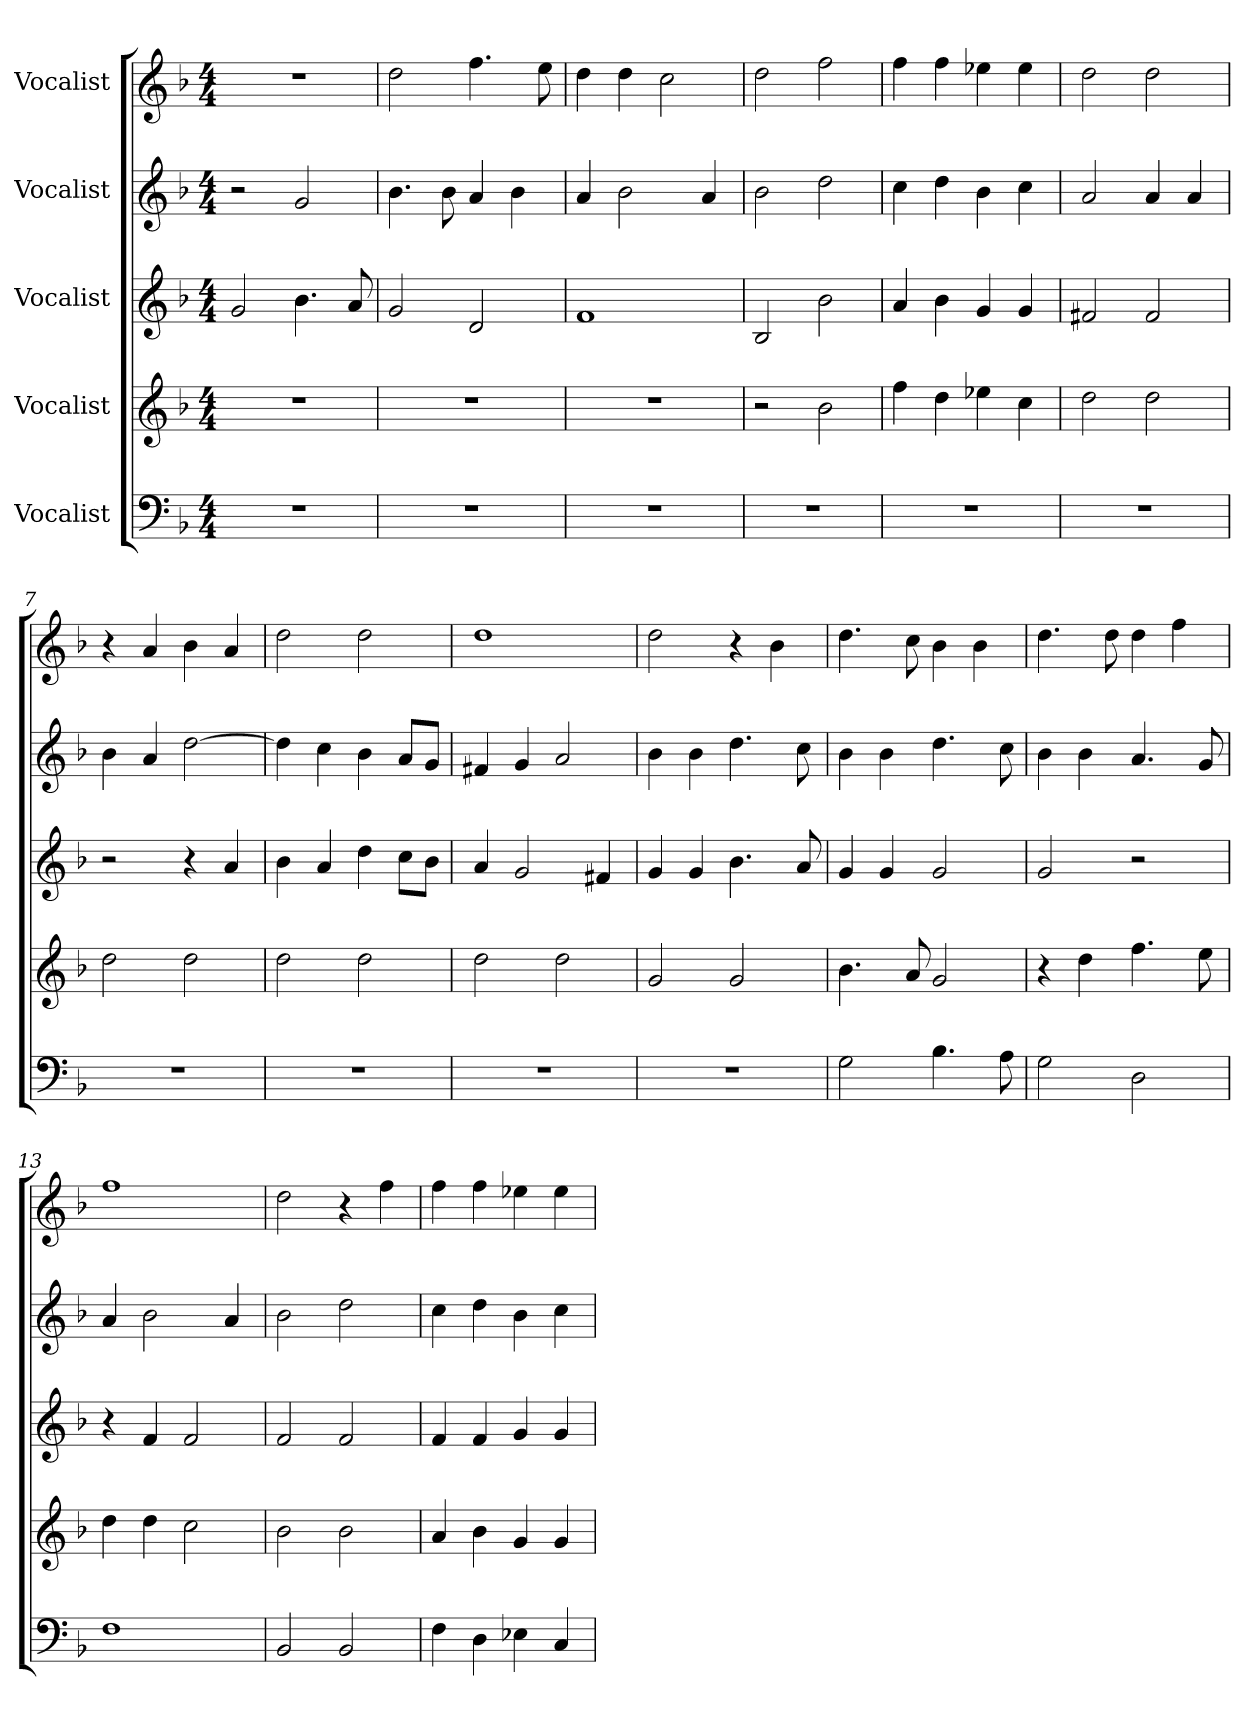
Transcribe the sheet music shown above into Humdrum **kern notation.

**kern	**kern	**kern	**kern	**kern
*part5	*part4	*part3	*part2	*part1
*staff5	*staff4	*staff3	*staff2	*staff1
*I"Vocalist	*I"Vocalist	*I"Vocalist	*I"Vocalist	*I"Vocalist
*clefF4	*clefG2	*clefG2	*clefG2	*clefG2
*k[b-]	*k[b-]	*k[b-]	*k[b-]	*k[b-]
*M4/4	*M4/4	*M4/4	*M4/4	*M4/4
*MM120	*MM120	*MM120	*MM120	*MM120
=1	=1	=1	=1	=1
1r	1r	2g/	2r	1r
.	.	4.b-\	2g/	.
.	.	8a/	.	.
=2	=2	=2	=2	=2
1r	1r	2g/	4.b-\	2dd\
.	.	.	8b-\	.
.	.	2d/	4a/	4.ff\
.	.	.	4b-\	.
.	.	.	.	8ee\
=3	=3	=3	=3	=3
1r	1r	1f	4a/	4dd\
.	.	.	2b-\	4dd\
.	.	.	.	2cc\
.	.	.	4a/	.
=4	=4	=4	=4	=4
1r	2r	2B-/	2b-\	2dd\
.	2b-\	2b-\	2dd\	2ff\
=5	=5	=5	=5	=5
1r	4ff\	4a/	4cc\	4ff\
.	4dd\	4b-\	4dd\	4ff\
.	4ee-X\	4g/	4b-\	4ee-X\
.	4cc\	4g/	4cc\	4ee-\
=6	=6	=6	=6	=6
1r	2dd\	2f#X/	2a/	2dd\
.	2dd\	2f#/	4a/	2dd\
.	.	.	4a/	.
=7	=7	=7	=7	=7
1r	2dd\	2r	4b-\	4r
.	.	.	4a/	4a/
.	2dd\	4r	[2dd\	4b-\
.	.	4a/	.	4a/
=8	=8	=8	=8	=8
1r	2dd\	4b-\	4dd\]	2dd\
.	.	4a/	4cc\	.
.	2dd\	4dd\	4b-\	2dd\
.	.	8cc\L	8a/L	.
.	.	8b-\J	8g/J	.
=9	=9	=9	=9	=9
1r	2dd\	4a/	4f#X/	1dd
.	.	2g/	4g/	.
.	2dd\	.	2a/	.
.	.	4f#X/	.	.
=10	=10	=10	=10	=10
1r	2g/	4g/	4b-\	2dd\
.	.	4g/	4b-\	.
.	2g/	4.b-\	4.dd\	4r
.	.	.	.	4b-\
.	.	8a/	8cc\	.
=11	=11	=11	=11	=11
2G\	4.b-\	4g/	4b-\	4.dd\
.	.	4g/	4b-\	.
.	8a/	.	.	8cc\
4.B-\	2g/	2g/	4.dd\	4b-\
.	.	.	.	4b-\
8A\	.	.	8cc\	.
=12	=12	=12	=12	=12
2G\	4r	2g/	4b-\	4.dd\
.	4dd\	.	4b-\	.
.	.	.	.	8dd\
2D\	4.ff\	2r	4.a/	4dd\
.	.	.	.	4ff\
.	8ee\	.	8g/	.
=13	=13	=13	=13	=13
1F	4dd\	4r	4a/	1ff
.	4dd\	4f/	2b-\	.
.	2cc\	2f/	.	.
.	.	.	4a/	.
=14	=14	=14	=14	=14
2BB-/	2b-\	2f/	2b-\	2dd\
2BB-/	2b-\	2f/	2dd\	4r
.	.	.	.	4ff\
=15	=15	=15	=15	=15
4F\	4a/	4f/	4cc\	4ff\
4D\	4b-\	4f/	4dd\	4ff\
4E-X\	4g/	4g/	4b-\	4ee-X\
4C/	4g/	4g/	4cc\	4ee-\
=	=	=	=	=
*-	*-	*-	*-	*-
